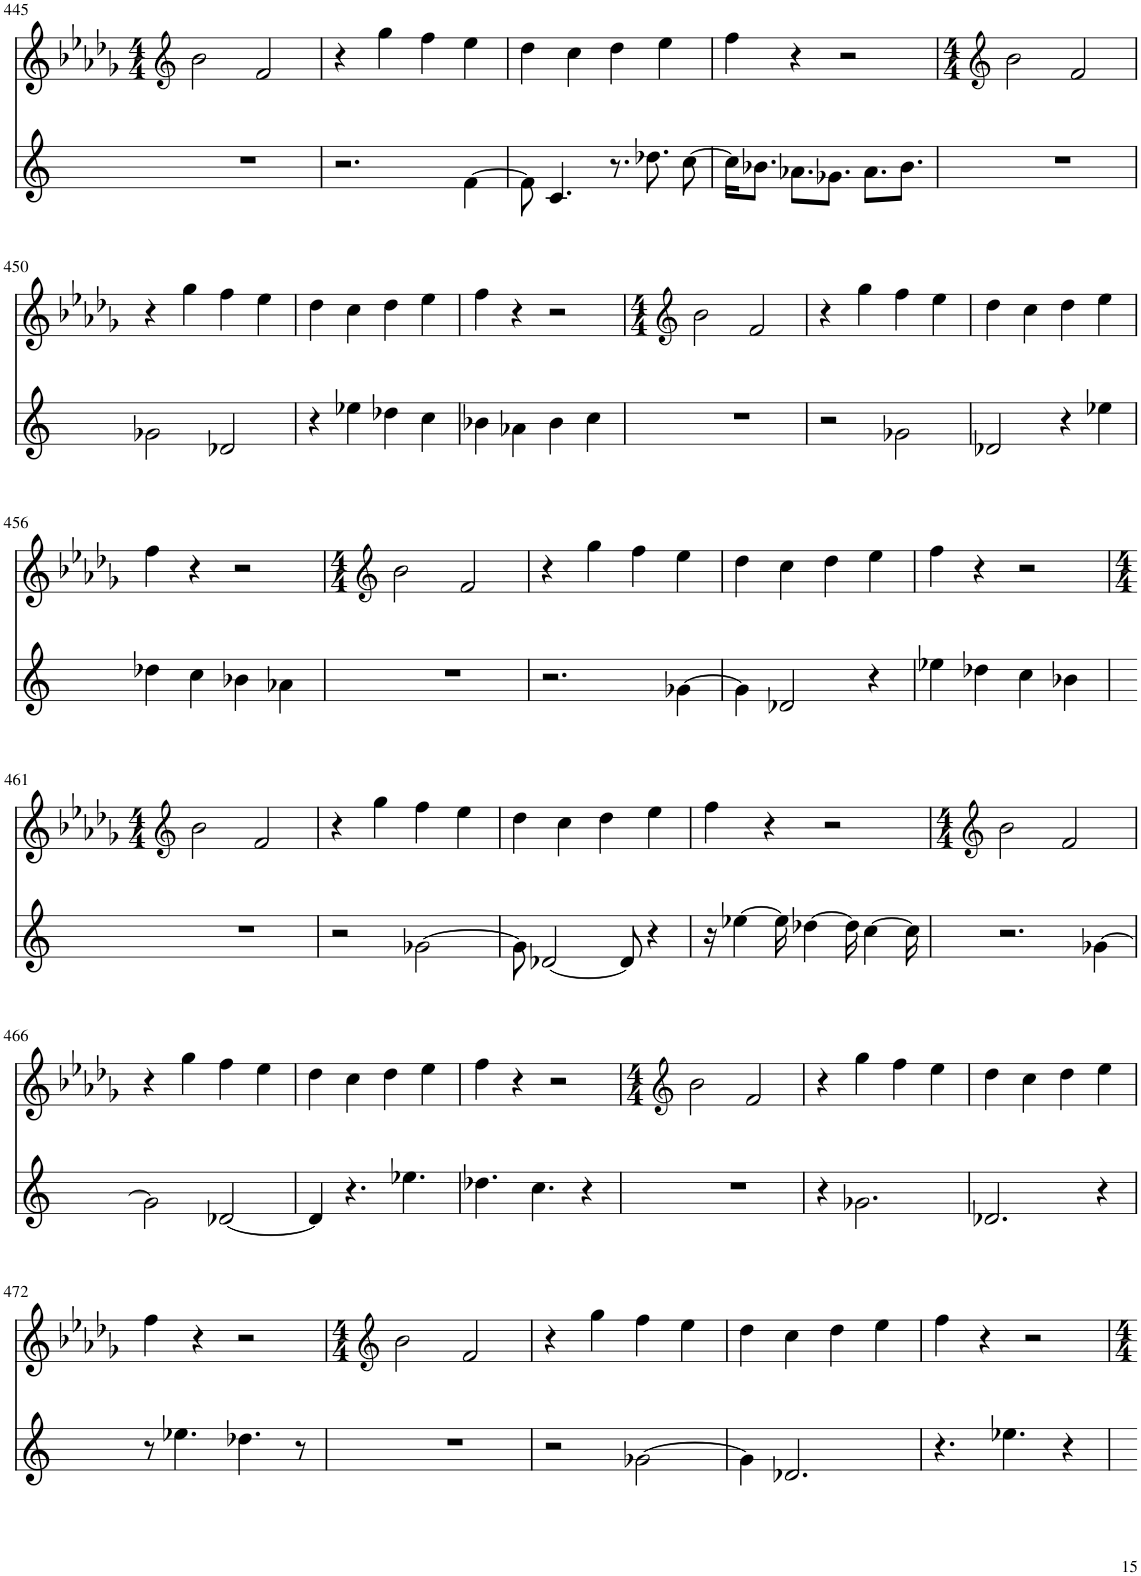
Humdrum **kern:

**kern	**kern
*part2	*part1
*staff2	*staff1
*I"Piano	*I"Piano
*I'Pno	*I'Pno
!!LO:PB:g=z
*clefG2	*clefG2
*k[]	*k[b-e-a-d-g-]
*M4/4	*M4/4
=445	=445
1r	2b-\
.	2f/
=446	=446
2.r	4r
.	4gg-\
.	4ff\
[4f\	4ee-\
=447	=447
8f\]	4dd-\
4.c/	.
.	4cc\
8.r	4dd-\
8.dd-X\	.
.	4ee-\
[8cc\	.
=448	=448
16cc\KL]	4ff\
8.b-X\J	.
8.a-X\L	4r
8.g-X\J	.
.	2r
8.a-\L	.
8.b-\J	.
=449	=449
*	*clefG2
*	*M4/4
1r	2b-\
.	2f/
!!LO:LB:g=z
=450	=450
2g-X\	4r
.	4gg-\
2d-X/	4ff\
.	4ee-\
=451	=451
4r	4dd-\
4ee-X\	4cc\
4dd-X\	4dd-\
4cc\	4ee-\
=452	=452
4b-X\	4ff\
4a-X\	4r
4b-\	2r
4cc\	.
=453	=453
*	*clefG2
*	*M4/4
1r	2b-\
.	2f/
=454	=454
2r	4r
.	4gg-\
2g-X\	4ff\
.	4ee-\
=455	=455
2d-X/	4dd-\
.	4cc\
4r	4dd-\
4ee-X\	4ee-\
!!LO:LB:g=z
=456	=456
4dd-X\	4ff\
4cc\	4r
4b-X\	2r
4a-X\	.
=457	=457
*	*clefG2
*	*M4/4
1r	2b-\
.	2f/
=458	=458
2.r	4r
.	4gg-\
.	4ff\
[4g-X\	4ee-\
=459	=459
4g-\]	4dd-\
2d-X/	4cc\
.	4dd-\
4r	4ee-\
=460	=460
4ee-X\	4ff\
4dd-X\	4r
4cc\	2r
4b-X\	.
!!LO:LB:g=z
=461	=461
*	*clefG2
*	*M4/4
1r	2b-\
.	2f/
=462	=462
2r	4r
.	4gg-\
[2g-X\	4ff\
.	4ee-\
=463	=463
8g-\]	4dd-\
[2d-X/	.
.	4cc\
.	4dd-\
8d-/]	.
4r	4ee-\
=464	=464
16r	4ff\
[4ee-X\	.
.	4r
16ee-\]	.
[4dd-X\	.
.	2r
16dd-\]	.
[4cc\	.
16cc\]	.
=465	=465
*	*clefG2
*	*M4/4
2.r	2b-\
.	2f/
[4g-X\	.
!!LO:LB:g=z
=466	=466
2g-\]	4r
.	4gg-\
[2d-X/	4ff\
.	4ee-\
=467	=467
4d-/]	4dd-\
4.r	4cc\
.	4dd-\
4.ee-X\	.
.	4ee-\
=468	=468
4.dd-X\	4ff\
.	4r
4.cc\	.
.	2r
4r	.
=469	=469
*	*clefG2
*	*M4/4
1r	2b-\
.	2f/
=470	=470
4r	4r
2.g-X\	4gg-\
.	4ff\
.	4ee-\
=471	=471
2.d-X/	4dd-\
.	4cc\
.	4dd-\
4r	4ee-\
!!LO:LB:g=z
=472	=472
8r	4ff\
4.ee-X\	.
.	4r
4.dd-X\	2r
8r	.
=473	=473
*	*clefG2
*	*M4/4
1r	2b-\
.	2f/
=474	=474
2r	4r
.	4gg-\
[2g-X\	4ff\
.	4ee-\
=475	=475
4g-\]	4dd-\
2.d-X/	4cc\
.	4dd-\
.	4ee-\
=476	=476
4.r	4ff\
.	4r
4.ee-X\	.
.	2r
4r	.
=	=
*-	*-
